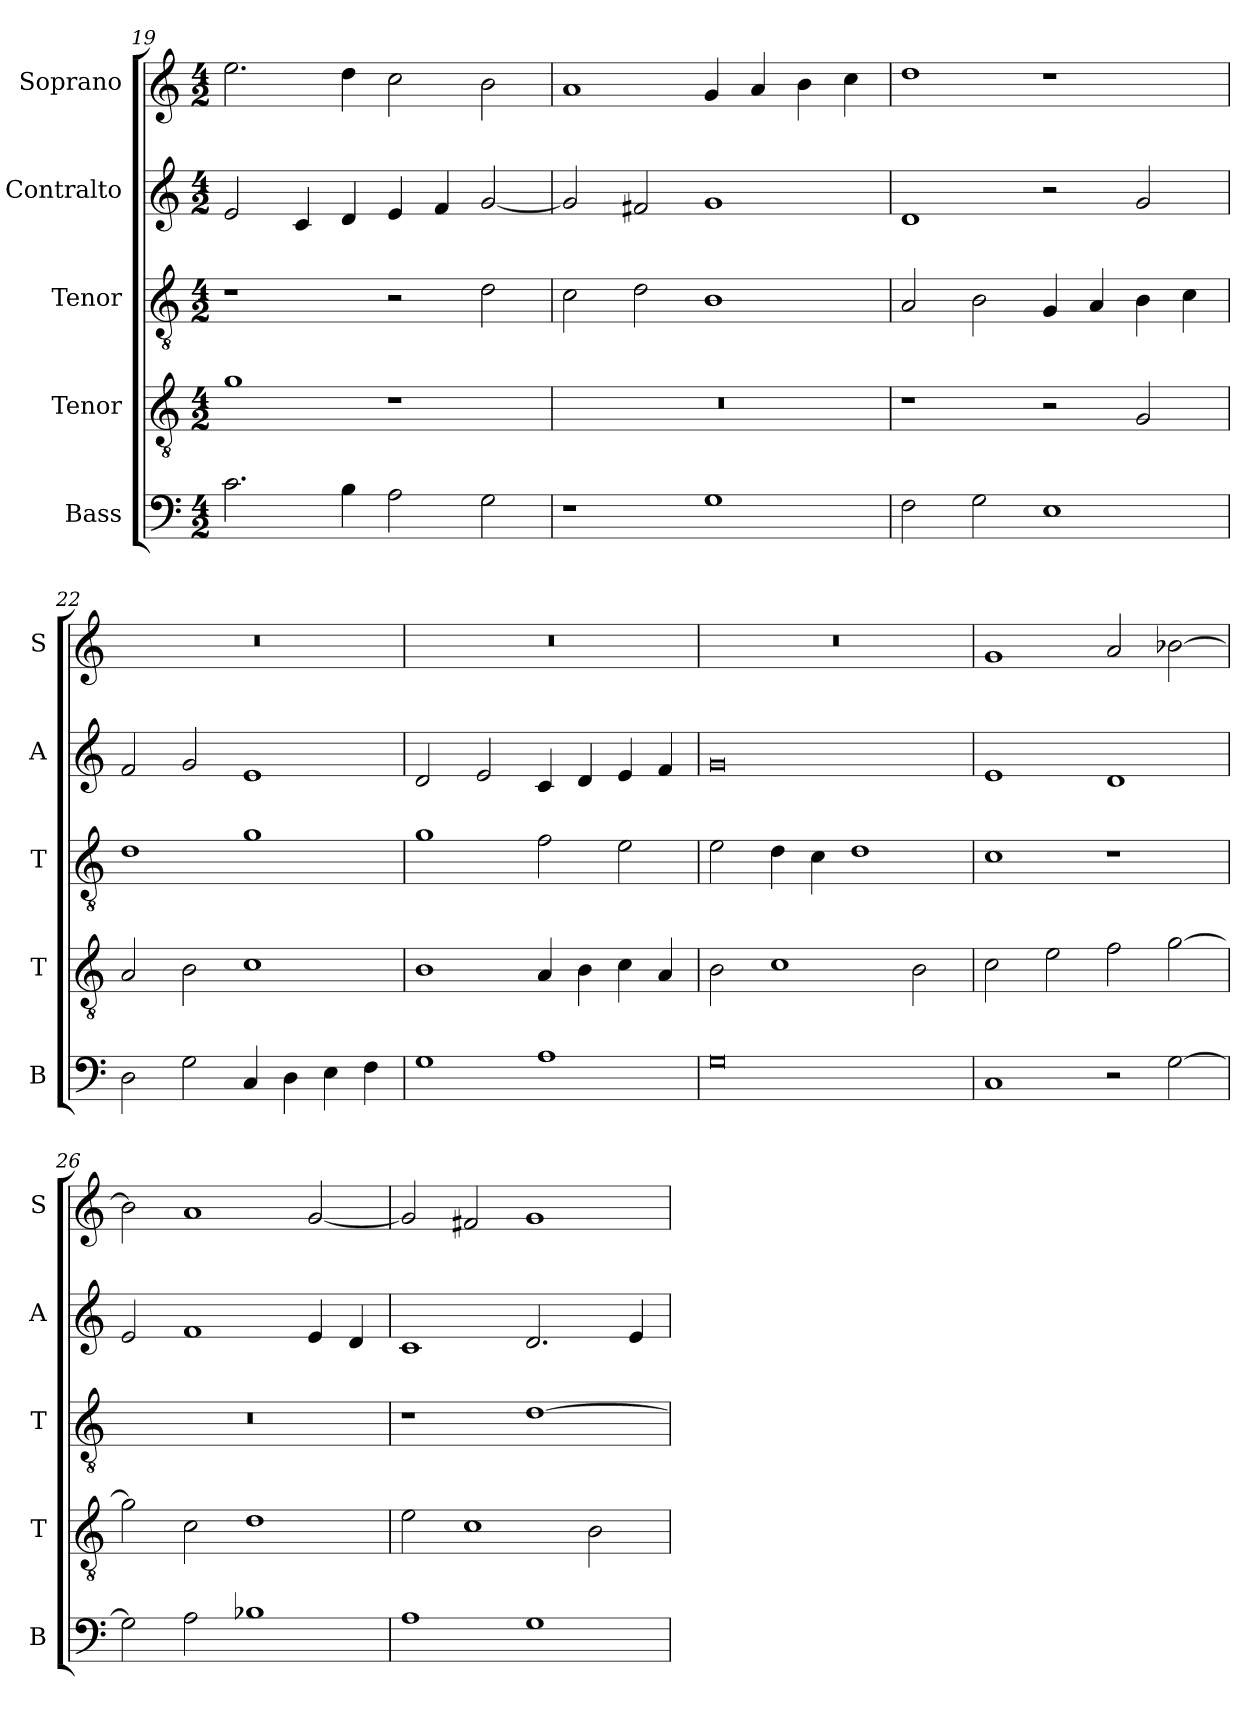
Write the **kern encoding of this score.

**kern	**kern	**kern	**kern	**kern
*part5	*part4	*part3	*part2	*part1
*staff5	*staff4	*staff3	*staff2	*staff1
*I"Bass	*I"Tenor	*I"Tenor	*I"Contralto	*I"Soprano
*I'B	*I'T	*I'T	*I'A	*I'S
*clefF4	*clefGv2	*clefGv2	*clefG2	*clefG2
*k[]	*k[]	*k[]	*k[]	*k[]
*C:ion	*C:ion	*C:ion	*C:ion	*C:ion
*M4/2	*M4/2	*M4/2	*M4/2	*M4/2
=19	=19	=19	=19	=19
2.c	1g	1r	2e	2.ee
.	.	.	4c	.
4B	.	.	4d	4dd
2A	1r	2r	4e	2cc
.	.	.	4f	.
2G	.	2d	[2g	2b
=20	=20	=20	=20	=20
1r	0r	2c	2g]	1a
.	.	2d	2f#X	.
1G	.	1B	1g	4g
.	.	.	.	4a
.	.	.	.	4b
.	.	.	.	4cc
=21	=21	=21	=21	=21
2F	1r	2A	1d	1dd
2G	.	2B	.	.
1E	2r	4G	2r	1r
.	.	4A	.	.
.	2G	4B	2g	.
.	.	4c	.	.
=22	=22	=22	=22	=22
2D	2A	1d	2f	0r
2G	2B	.	2g	.
4C	1c	1g	1e	.
4D	.	.	.	.
4E	.	.	.	.
4F	.	.	.	.
=23	=23	=23	=23	=23
1G	1B	1g	2d	0r
.	.	.	2e	.
1A	4A	2f	4c	.
.	4B	.	4d	.
.	4c	2e	4e	.
.	4A	.	4f	.
=24	=24	=24	=24	=24
0G	2B	2e	0g	0r
.	1c	4d	.	.
.	.	4c	.	.
.	.	1d	.	.
.	2B	.	.	.
=25	=25	=25	=25	=25
1C	2c	1c	1e	1g
.	2e	.	.	.
2r	2f	1r	1d	2a
[2G	[2g	.	.	[2b-X
=26	=26	=26	=26	=26
2G]	2g]	0r	2e	2b-]
2A	2c	.	1f	1a
1B-X	1d	.	.	.
.	.	.	4e	[2g
.	.	.	4d	.
=27	=27	=27	=27	=27
1A	2e	1r	1c	2g]
.	1c	.	.	2f#X
1G	.	[1d	2.d	1g
.	2B	.	.	.
.	.	.	4e	.
=	=	=	=	=
*-	*-	*-	*-	*-
